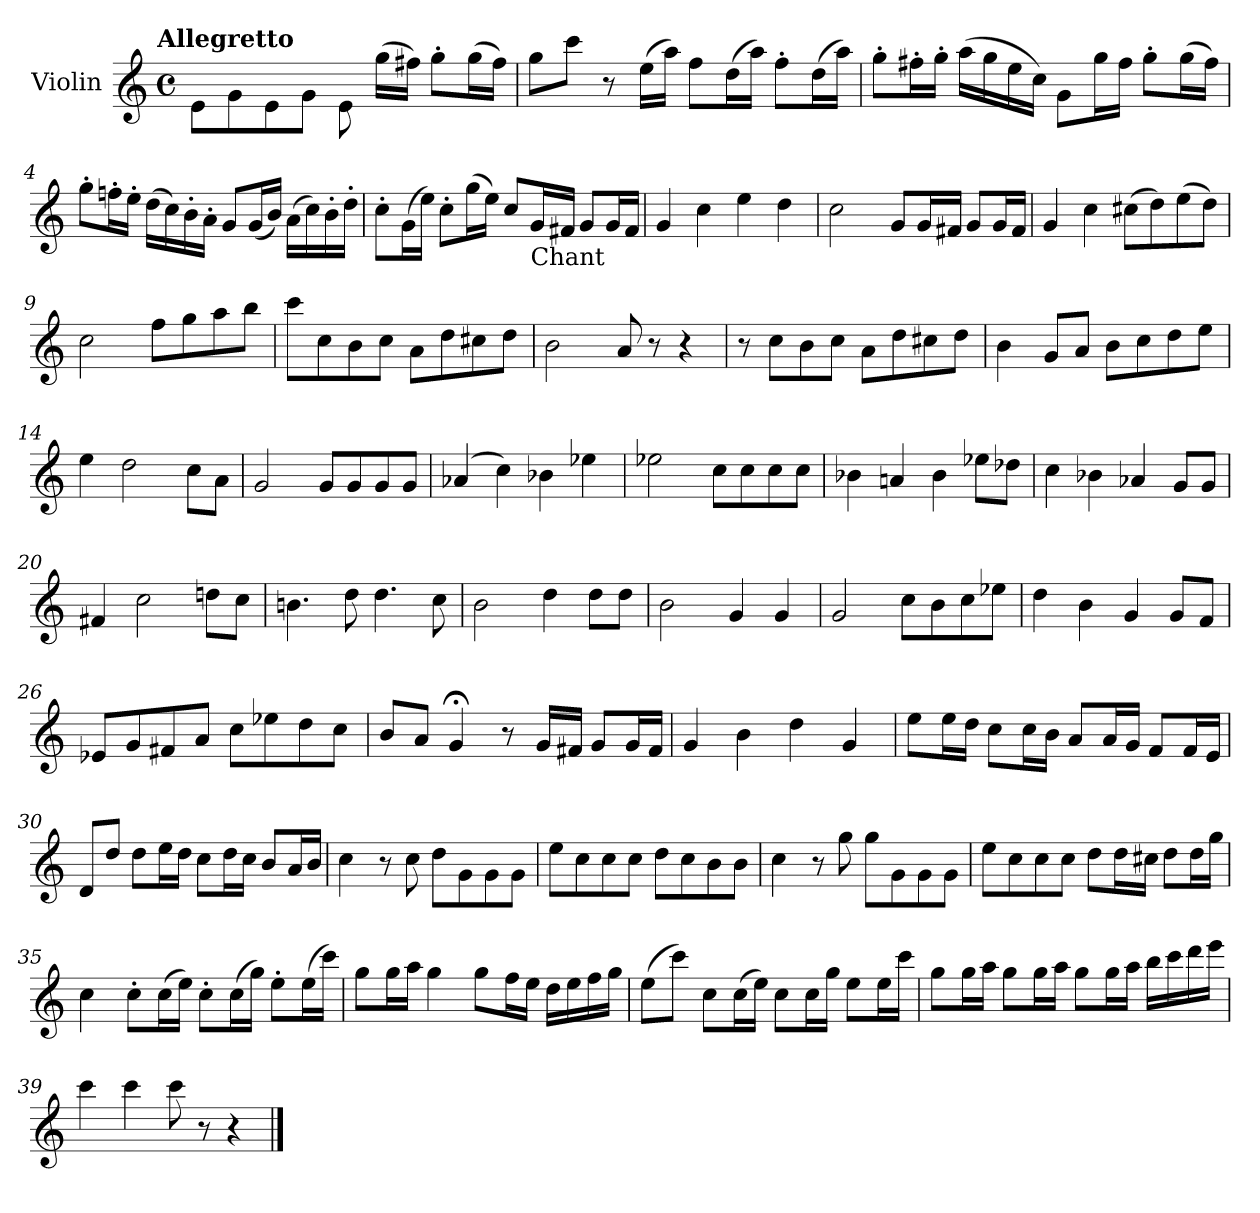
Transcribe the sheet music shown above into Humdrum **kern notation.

**kern
*part1
*staff1
*I"Violin
*I'Vln.
*clefG2
*k[]
!!LO:TX:omd:t=Allegretto
*M4/4
*met(c)
*MM116
=1
8e\L
8g\
8e\
8g\J
8e\
(>16gg\LL
16ff#X\JJ)
8gg'\L
(>16gg\L
16ff#\JJ)
=2
8gg\L
8ccc\J
8r
(>16ee\LL
16aa\JJ)
8ff\L
(>16dd\L
16aa\JJ)
8ff'\L
(>16dd\L
16aa\JJ)
=3
8gg'\L
16ff#X'\L
16gg'\JJ
(>16aa\LL
16gg\
16ee\
16cc\JJ)
8g\L
16gg\L
16ff#\JJ
8gg'\L
(>16gg\L
16ff#\JJ)
!!LO:LB:g=z
=4
8gg'\L
16ffn'\L
16ee'\JJ
(>16dd\LL
16cc\)
16b'\
16a'\JJ
8g/L
(<16g/L
16b/JJ)
(>16a\LL
16cc\)
16b'\
16dd'\JJ
=5
8cc'\L
(>16g\L
16ee\JJ)
8cc'\L
(>16gg\L
16ee\JJ)
8cc/L
!LO:TX:b:t=Chant
16g/L
16f#X/JJ
8g/L
16g/L
16f#/JJ
=6
4g/
4cc\
4ee\
4dd\
=7
2cc\
8g/L
16g/L
16f#X/JJ
8g/L
16g/L
16f#/JJ
!!LO:LB:g=z
=8
4g/
4cc\
(>8cc#X\L
8dd\)
(>8ee\
8dd\J)
=9
2cc\
8ff\L
8gg\
8aa\
8bb\J
=10
8ccc\L
8cc\
8b\
8cc\J
8a\L
8dd\
8cc#X\
8dd\J
=11
2b\
8a/
8r
4r
=12
8r
8cc\L
8b\
8cc\J
8a\L
8dd\
8cc#X\
8dd\J
!!LO:LB:g=z
=13
4b\
8g/L
8a/J
8b\L
8cc\
8dd\
8ee\J
=14
4ee\
2dd\
8cc\L
8a\J
=15
2g/
8g/L
8g/
8g/
8g/J
=16
(>4a-X/
4cc\)
4b-X\
4ee-X\
=17
2ee-X\
8cc\L
8cc\
8cc\
8cc\J
=18
4b-X\
4an/
4b-\
8ee-X\L
8dd-X\J
!!LO:LB:g=z
=19
4cc\
4b-X\
4a-X/
8g/L
8g/J
=20
4f#X/
2cc\
8ddn\L
8cc\J
=21
4.bn\
8dd\
4.dd\
8cc\
=22
2b\
4dd\
8dd\L
8dd\J
=23
2b\
4g/
4g/
=24
2g/
8cc\L
8b\
8cc\
8ee-X\J
!!LO:LB:g=z
=25
4dd\
4b\
4g/
8g/L
8f/J
=26
8e-X/L
8g/
8f#X/
8a/J
8cc\L
8ee-X\
8dd\
8cc\J
=27
8b/L
8a/J
4g;</
8r
16g/LL
16f#X/JJ
8g/L
16g/L
16f#/JJ
=28
4g/
4b\
4dd\
4g/
!!LO:LB:g=z
=29
8ee\L
16ee\L
16dd\JJ
8cc\L
16cc\L
16b\JJ
8a/L
16a/L
16g/JJ
8f/L
16f/L
16e/JJ
=30
8d/L
8dd/J
8dd\L
16ee\L
16dd\JJ
8cc\L
16dd\L
16cc\JJ
8b/L
16a/L
16b/JJ
=31
4cc\
8r
8cc\
8dd\L
8g\
8g\
8g\J
=32
8ee\L
8cc\
8cc\
8cc\J
8dd\L
8cc\
8b\
8b\J
!!LO:LB:g=z
=33
4cc\
8r
8gg\
8gg\L
8g\
8g\
8g\J
=34
8ee\L
8cc\
8cc\
8cc\J
8dd\L
16dd\L
16cc#X\JJ
8dd\L
16dd\L
16gg\JJ
=35
4cc\
8cc'\L
(>16cc\L
16ee\JJ)
8cc'\L
(>16cc\L
16gg\JJ)
8ee'\L
(>16ee\L
16ccc\JJ)
=36
8gg\L
16gg\L
16aa\JJ
4gg\
8gg\L
16ff\L
16ee\JJ
16dd\LL
16ee\
16ff\
16gg\JJ
!!LO:LB:g=z
=37
(>8ee\L
8ccc\J)
8cc\L
(>16cc\L
16ee\JJ)
8cc\L
16cc\L
16gg\JJ
8ee\L
16ee\L
16ccc\JJ
=38
8gg\L
16gg\L
16aa\JJ
8gg\L
16gg\L
16aa\JJ
8gg\L
16gg\L
16aa\JJ
16bb\LL
16ccc\
16ddd\
16eee\JJ
=39
4ccc\
4ccc\
8ccc\
8r
4r
==
*-
